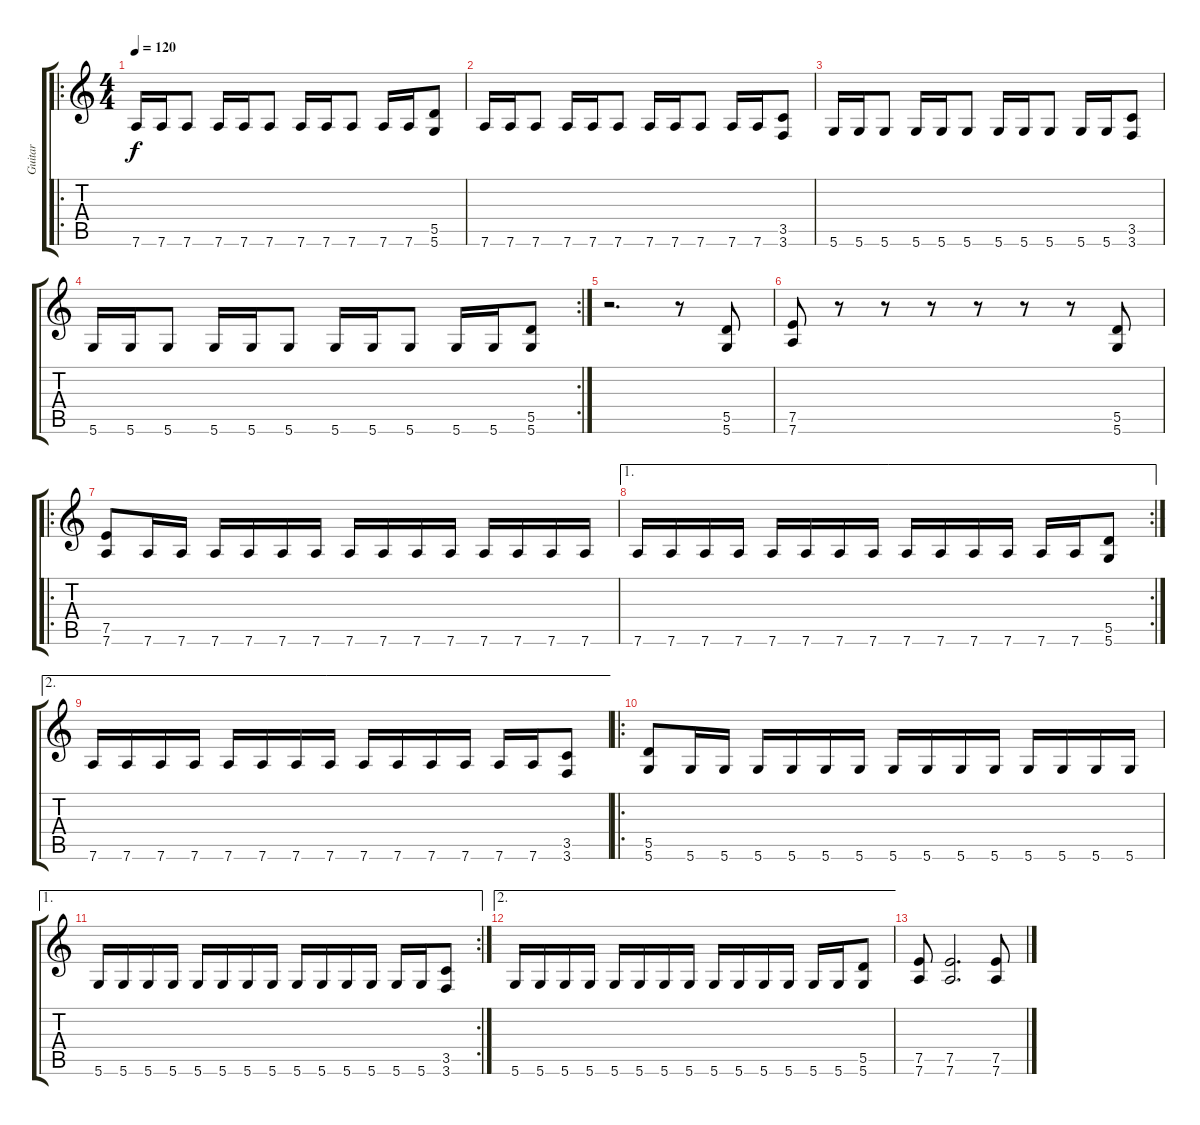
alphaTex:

\track ("Guitar" "Guitar") {instrument distortionguitar}
\staff {score tabs}
\tuning (E4 B3 G3 D3 A2 D2) {hide}
\ro
\ts (4 4)
\section ("" "")
\tempo 120
\clef g2
\ks c
7.6.16{dy f} 7.6.16 7.6.8 7.6.16 7.6.16 7.6.8 7.6.16 7.6.16 7.6.8 7.6.16 7.6.16 (5.5 5.6).8 |
7.6.16 7.6.16 7.6.8 7.6.16 7.6.16 7.6.8 7.6.16 7.6.16 7.6.8 7.6.16 7.6.16 (3.5 3.6).8 |
5.6.16 5.6.16 5.6.8 5.6.16 5.6.16 5.6.8 5.6.16 5.6.16 5.6.8 5.6.16 5.6.16 (3.5 3.6).8 |
\rc 2
5.6.16 5.6.16 5.6.8 5.6.16 5.6.16 5.6.8 5.6.16 5.6.16 5.6.8 5.6.16 5.6.16 (5.5 5.6).8 |
r.2{d} r.8 (5.5 5.6).8 |
(7.5 7.6).8 r.8 r.8 r.8 r.8 r.8 r.8 (5.5 5.6).8 |
\ro
(7.5 7.6).8 7.6.16 7.6.16 7.6.16 7.6.16 7.6.16 7.6.16 7.6.16 7.6.16 7.6.16 7.6.16 7.6.16 7.6.16 7.6.16 7.6.16 |
\ae 1
\rc 2
7.6.16 7.6.16 7.6.16 7.6.16 7.6.16 7.6.16 7.6.16 7.6.16 7.6.16 7.6.16 7.6.16 7.6.16 7.6.16 7.6.16 (5.5 5.6).8 |
\ae 2
7.6.16 7.6.16 7.6.16 7.6.16 7.6.16 7.6.16 7.6.16 7.6.16 7.6.16 7.6.16 7.6.16 7.6.16 7.6.16 7.6.16 (3.5 3.6).8 |
\ro
(5.5 5.6).8 5.6.16 5.6.16 5.6.16 5.6.16 5.6.16 5.6.16 5.6.16 5.6.16 5.6.16 5.6.16 5.6.16 5.6.16 5.6.16 5.6.16 |
\ae 1
\rc 2
5.6.16 5.6.16 5.6.16 5.6.16 5.6.16 5.6.16 5.6.16 5.6.16 5.6.16 5.6.16 5.6.16 5.6.16 5.6.16 5.6.16 (3.5 3.6).8 |
\ae 2
5.6.16 5.6.16 5.6.16 5.6.16 5.6.16 5.6.16 5.6.16 5.6.16 5.6.16 5.6.16 5.6.16 5.6.16 5.6.16 5.6.16 (5.5 5.6).8 |
(7.5 7.6).8 (7.5 7.6).2{d} (7.5 7.6).8
